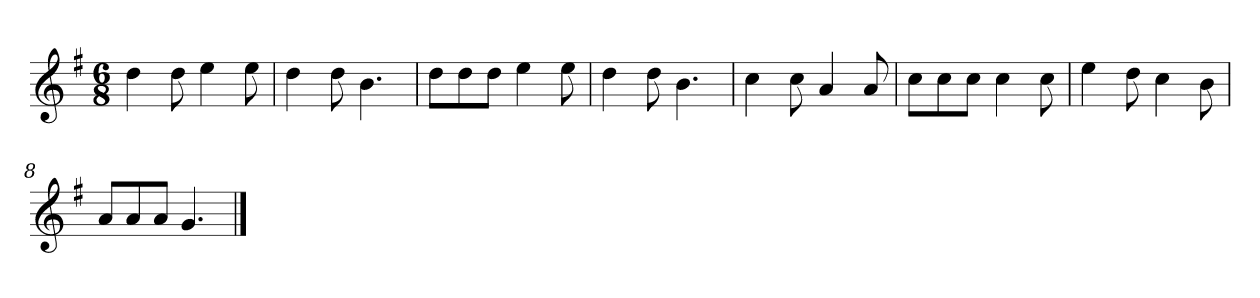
**kern
*part1
*staff1
*k[f#]
*M6/8
*MM120
=1
4dd
8dd
4ee
8ee
=2
4dd
8dd
4.b
=3
8ddL
8dd
8ddJ
4ee
8ee
=4
4dd
8dd
4.b
=5
4cc
8cc
4a
8a
=6
8ccL
8cc
8ccJ
4cc
8cc
=7
4ee
8dd
4cc
8b
=8
8aL
8a
8aJ
4.g
==
*-
